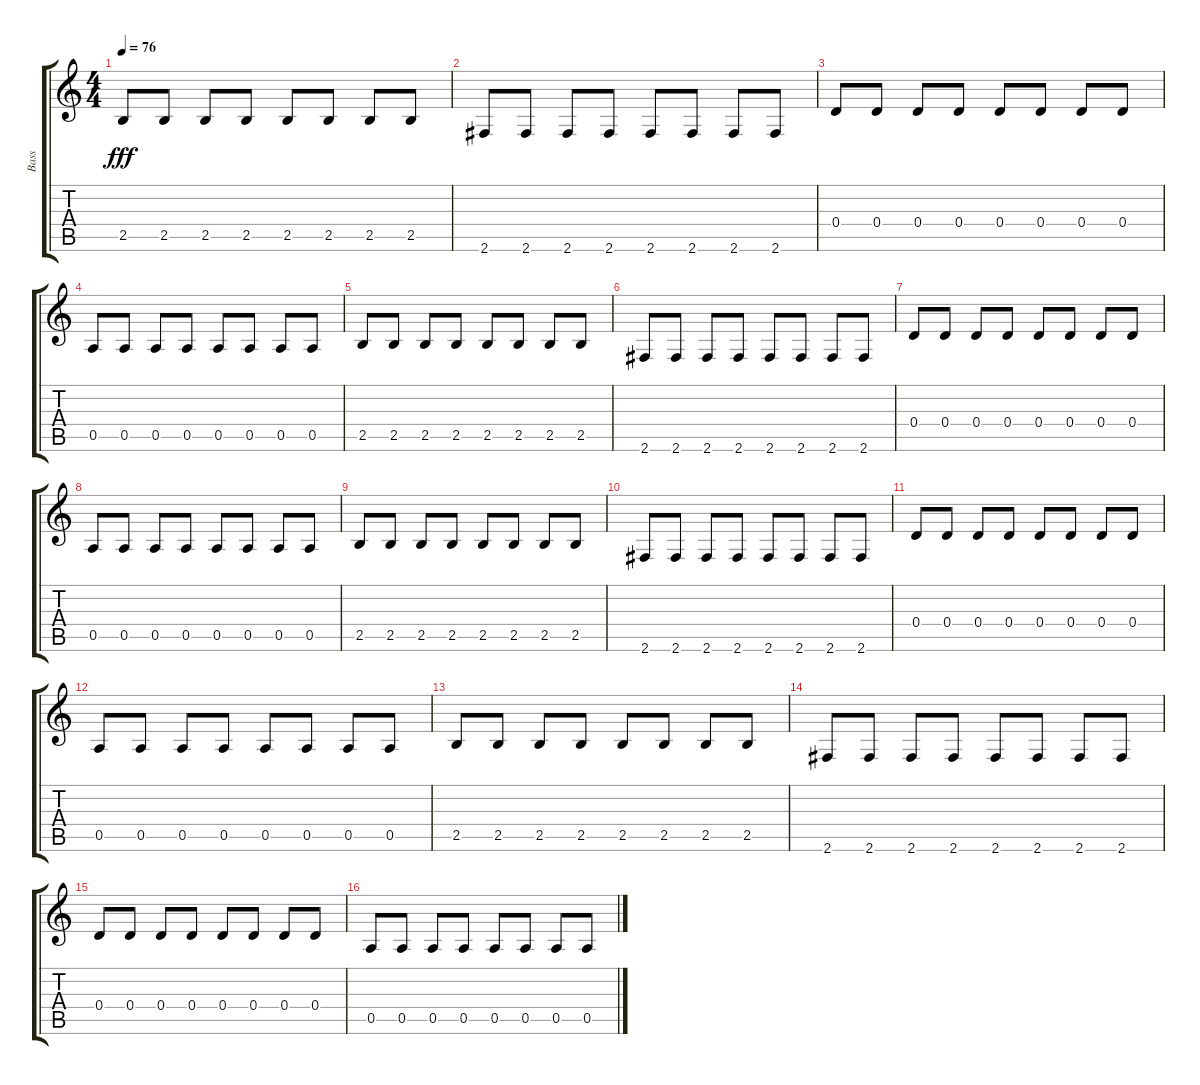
\track ("Bass" "Bass") {instrument electricbassfinger}
\staff {score tabs}
\tuning (E4 B3 G3 D3 A2 E2) {hide}
\ts (4 4)
\tempo 76
\clef g2
\ks c
2.5.8{dy fff} 2.5.8 2.5.8 2.5.8 2.5.8 2.5.8 2.5.8 2.5.8 |
2.6.8 2.6.8 2.6.8 2.6.8 2.6.8 2.6.8 2.6.8 2.6.8 |
0.4.8 0.4.8 0.4.8 0.4.8 0.4.8 0.4.8 0.4.8 0.4.8 |
0.5.8 0.5.8 0.5.8 0.5.8 0.5.8 0.5.8 0.5.8 0.5.8 |
2.5.8 2.5.8 2.5.8 2.5.8 2.5.8 2.5.8 2.5.8 2.5.8 |
2.6.8 2.6.8 2.6.8 2.6.8 2.6.8 2.6.8 2.6.8 2.6.8 |
0.4.8 0.4.8 0.4.8 0.4.8 0.4.8 0.4.8 0.4.8 0.4.8 |
0.5.8 0.5.8 0.5.8 0.5.8 0.5.8 0.5.8 0.5.8 0.5.8 |
2.5.8 2.5.8 2.5.8 2.5.8 2.5.8 2.5.8 2.5.8 2.5.8 |
2.6.8 2.6.8 2.6.8 2.6.8 2.6.8 2.6.8 2.6.8 2.6.8 |
0.4.8 0.4.8 0.4.8 0.4.8 0.4.8 0.4.8 0.4.8 0.4.8 |
0.5.8 0.5.8 0.5.8 0.5.8 0.5.8 0.5.8 0.5.8 0.5.8 |
2.5.8 2.5.8 2.5.8 2.5.8 2.5.8 2.5.8 2.5.8 2.5.8 |
2.6.8 2.6.8 2.6.8 2.6.8 2.6.8 2.6.8 2.6.8 2.6.8 |
0.4.8 0.4.8 0.4.8 0.4.8 0.4.8 0.4.8 0.4.8 0.4.8 |
0.5.8 0.5.8 0.5.8 0.5.8 0.5.8 0.5.8 0.5.8 0.5.8
